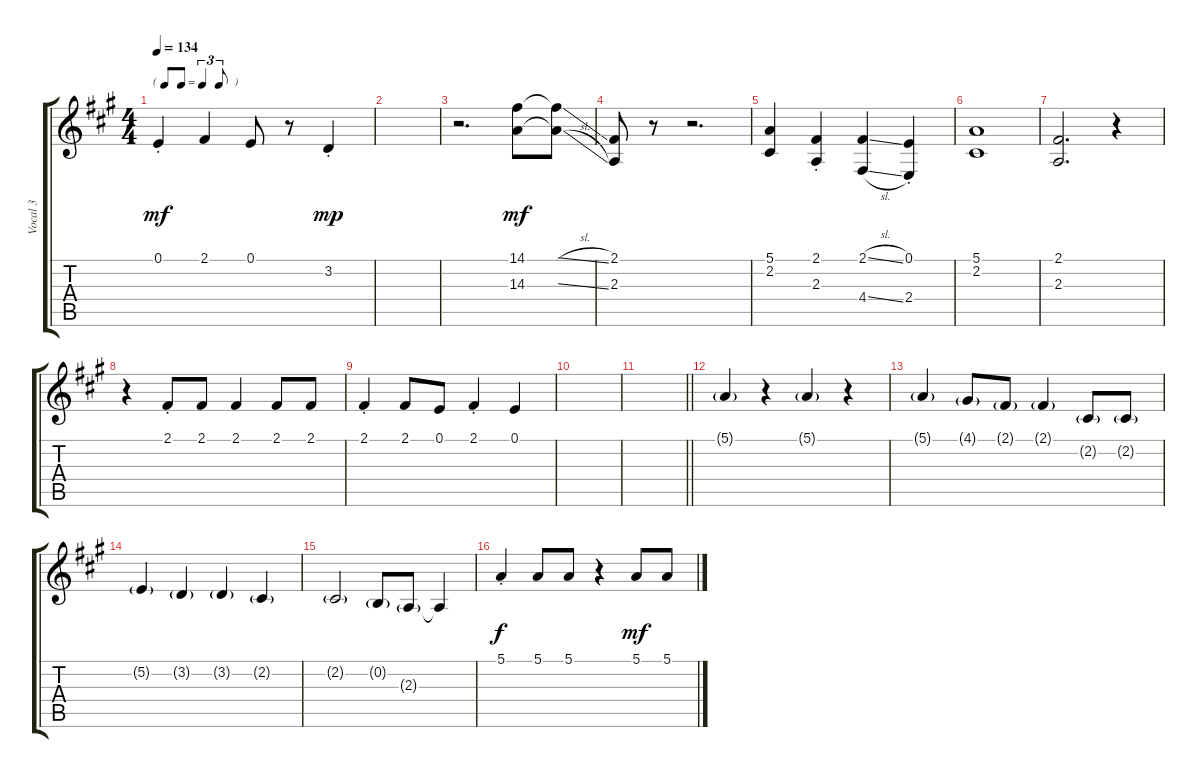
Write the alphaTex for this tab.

\track ("Vocal 3" "Vocal 3") {instrument altosax}
\staff {score tabs}
\tuning (E4 B3 G3 D3 A2 E2) {hide}
\ts (4 4)
\tf triplet8th
\tempo 134
\clef g2
\ks f#minor
0.1{st}.4{dy mf} 2.1.4 0.1.8 r.8 3.2{st}.4{dy mp} |
|
r.2{d} (14.1 14.3).8{dy mf} (14.1{sl t} 14.3{sl t}).8{volume 2} |
(2.1 2.3).8 r.8 r.2{d} |
(5.1 2.2).4{volume 11} (2.1{st} 2.3{st}).4 (2.1{sl} 4.4{sl}).4 (0.1{st} 2.4{st}).4 |
(5.1 2.2).1 |
(2.1 2.3).2{d} r.4 |
r.4 2.1{st}.8 2.1.8 2.1.4 2.1.8 2.1.8 |
2.1{st}.4 2.1.8 0.1.8 2.1{st}.4 0.1.4 |
|
\barLineRight lightlight
|
5.1{g}.4 r.4 5.1{g}.4 r.4 |
5.1{g}.4 4.1{g}.8 2.1{g}.8 2.1{g}.4 2.2{g}.8 2.2{g}.8 |
5.2{g}.4 3.2{g}.4 3.2{g}.4 2.2{g}.4 |
2.2{g}.2 0.2{g}.8 2.3{g}.8 2.3{t}.4 |
5.1{st}.4{dy f} 5.1.8 5.1.8 r.4 5.1.8{dy mf} 5.1.8
